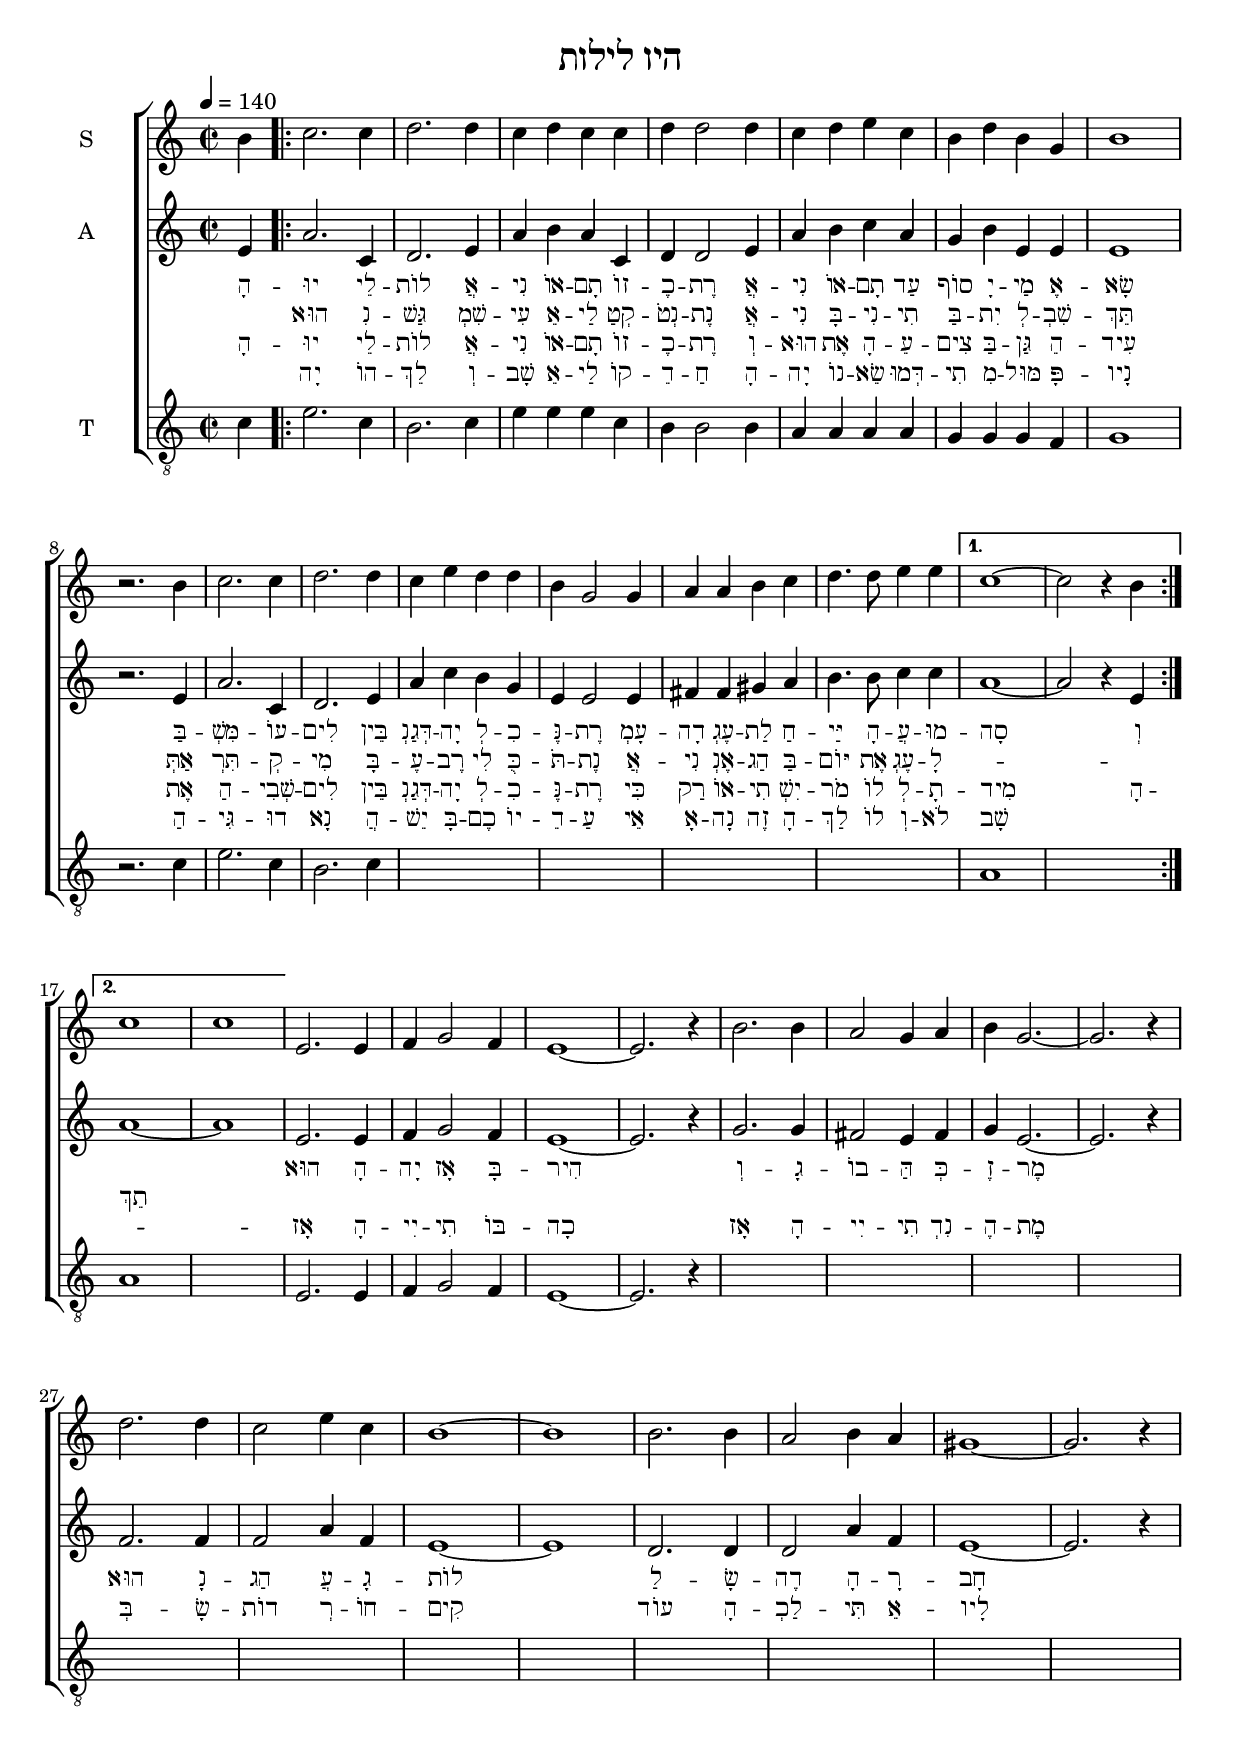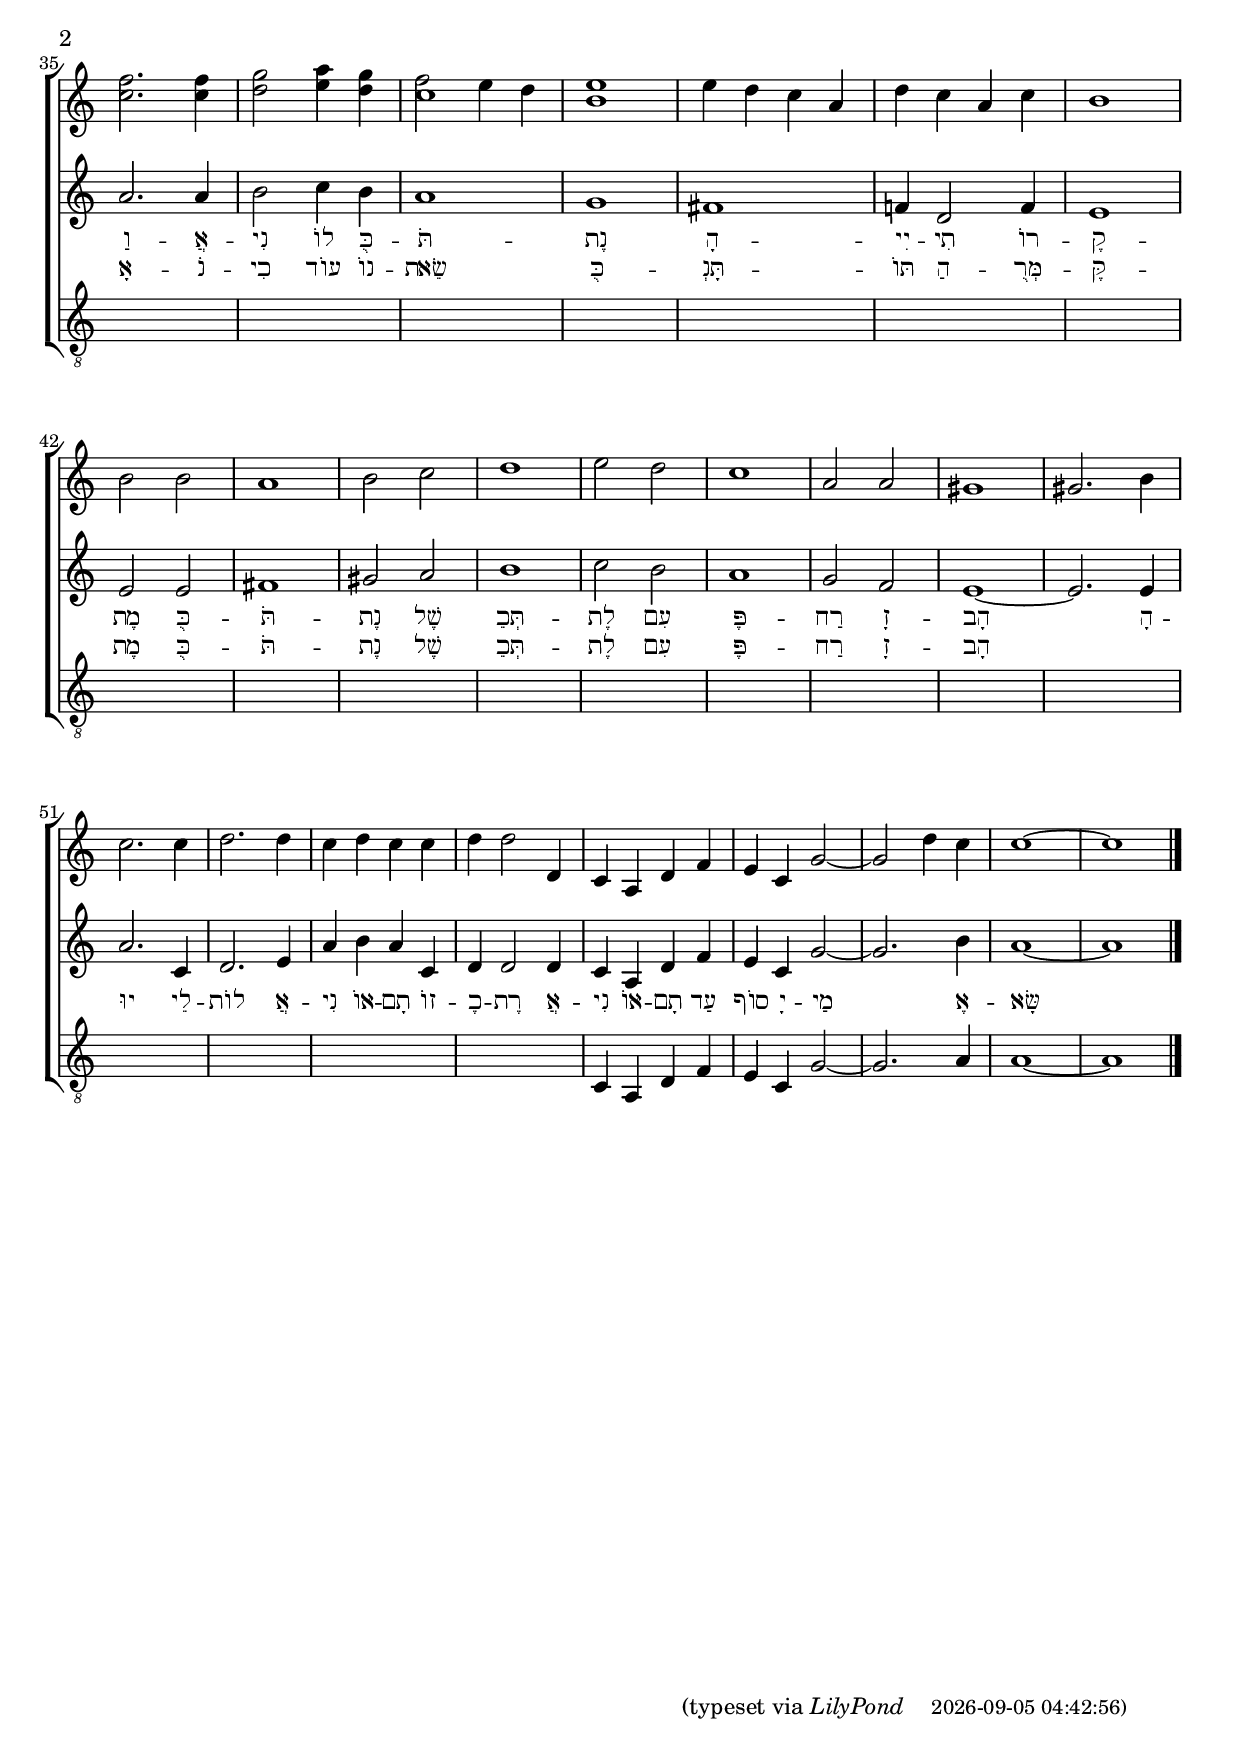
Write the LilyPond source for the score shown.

\version "2.22.1"
\include "english.ly"

% #(set-global-staff-size 19.0)

global = {
  \key a \minor
  \time 2/2
  \tempo 4 = 140
}

hOnelyricsA = \lyricmode {

% RTL

הָ -- יוּ לֵי -- לוֹת  אֲ -- נִי אוֹ -- תָם זוֹ -- כֶ -- רֶת
אֲ -- נִי אוֹ -- תָם עַד סוֹף יָ -- מַי אֶ -- שָּׂא
בַּ -- מִּשְׁ -- עוֹ -- לִים בֵּין דְּגַנְ -- יָה לְ -- כִ -- נֶּ -- רֶת
עָמְ -- דָה עֶגְ -- לַת חַ -- יַּי הָ -- עֲ -- מוּ -- סָה
וְ

% LTR
}

hTwolyricsA = \lyricmode {


_ הוּא נִ -- גַּשׁ שִׁמְ -- עִי אֵ -- לַי קְטַ -- נְטֹ -- נֶת
אֲ -- נִי בָּ -- נִי -- תִי בַּ -- יִת לְ -- שִׁבְ -- תֵּךְ
אַתְּ תִּרְ -- קְ -- מִי בָּ -- עֶ -- רֶב לִי כֻּ -- תֹּ -- נֶת
אֲ -- נִי אֶנְ -- הַג בַּ -- יּוֹם אֶת עֶגְ -- לָ --

% תֵךְ

% LTR
}


tailOneA = \lyricmode {

הוּּא הָ -- יָה אָז בָּ -- הִיר וְ -- גָ -- בוֹ -- הַּ כְּ -- זֶ -- מֶר
הוּא נָ -- הַג עֲ -- גָ -- לוֹת לַ -- שָּׂ -- דֶה הָ -- רָ -- חָב
וַ -- אֲ -- נִי לוֹ כֻּ -- תֹּ -- נֶת הָ -- יִי -- תִי רוֹ -- קֶ -- מֶת
כֻּ -- תֹּ -- נֶת שֶׁל תְּכֵ -- לֶת עִם פֶּ -- רַח זָ -- הָב

הָ -- יוּ לֵי -- לוֹת אֲ -- נִי אוֹ -- תָם זוֹ -- כֶ -- רֶת
אֲ -- נִי אוֹ -- תָם עַד סוֹף יָ -- מַי אֶ -- שָֹּא



% LTR
}


hOnelyricsB = \lyricmode {

% RTL

הָ -- יוּ לֵי -- לוֹת אֲ -- נִי אוֹ -- תָם זוֹ -- כֶ -- רֶת
וְ -- הוּא אֶת הָ -- עֵ -- צִים בַּ -- גַּן הֵ -- עִיד
אֶת הַ -- שְּׁבִי -- לִים בֵּין דְּגַנְ -- יָה לְ -- כִ -- נֶּ -- רֶת
כִּי רַק אוֹ -- תִי יִשְׁ -- מֹר לוֹ לְ -- תָ -- מִיד
הָ --

% LTR
}

hTwolyricsB = \lyricmode {

_ -- יָה הוֹ -- לֵךְ וְ -- שָׁב אֵ -- לַי קוֹ -- דֵ -- חַ
הָ -- יָה נוֹ -- שֵׂא דְּמוּ -- תִי מִ -- מּוּל פָּ -- נָיו
הַ -- גִּי -- דוּ נָא הֲ -- יֵשׁ בָּ -- כֶם יוֹ -- דֵ -- עַ
אֵי אָ -- נָה זֶה הָ -- לַךְ לוֹ וְ -- לֹא שָׁב

% LTR
}


tailOneB = \lyricmode {

אָז הָ -- יִי -- תִי בּוֹ -- כָה אָז הָ -- יִי -- תִי נִדְ -- הֶ -- מֶת
בְּ -- שָׂ -- דוֹת רְ -- חוֹ -- קִים עוֹד הָ -- לַכְ -- תִּי אֵ -- לָיו
אָ -- נֹ -- כִי עוֹד נוֹ -- שֵׂאת כֻּ -- תָּנְ -- תּוֹ הַ -- מְּרֻ -- קֶּ -- מֶת
כֻּ -- תֹּ -- נֶת שֶׁל תְּכֵ -- לֶת עִם פֶּ -- רַח זָ -- הָב

% LTR
}


sopMusic = \relative c' {
  \partial 4 b'4 |
  \repeat volta 2 {
  c2. c4 |
  d2. d4 |
  c4 d c c |
  d4 d2 d4 |
  c d e c |
  b4 d b g |
  b1 |
  r2. b4 |
  c2. c4 |
  d2. d4 |
  c e d d |
  b g2 g4 |
  a4 a b c |
  d4. d8 e4 e |
  }
  \alternative {
    % \volta 1
    {
      c1~ |
      c2 r4 b4 |
    }
\break
    % \volta 2
    {
      c1~ |
      c1  |
    }
  }
  c1 |
  c1 |
  % hu haya
  e,2. e4 |
  f4 g2 f4 |
  e1~ |
  e2. r4 |
  % veGavoha
  b'2. b4 |
  a2 g4 a |
  % zemer
  b4 g2.~ |
  g2. r4 |
\break
  d'2. d4 |
  c2 e4 c4 |
  b1~ |
  b1
  % lasade
  b2. b4 |
  a2 b4 a4 |
  gs1~ |
  gs2. r4 |
\break
  % vaani bar-35
  << c2. f2.>> << c4 f4>> |
  << d2 g2>> <<e4 a4>> << d, g >> |
  << {f2 e4 d} {c1} >> |
  << b1 e1 >> |
  % hayiti
  e4 d c a |
  d c a c |
  % ke 
  b1 |
  % mat
  b2 b2 |
  % ...tonet
  a1 |
  b2 c2 |
  d1 |
  e2 d2 |
  c1 |
  a2 a2 |
  gs1 |
  gs2. b4 | % ... ha
\break
  % yu
  c2. c4 |
  d2. d4 |
  c4 d c c |
  d4 d2 d,4 |
  % ani ad sof yamay
  c4 a d f |
  e c g'2~ |
  g2 d'4 c4 |
  c1~ |
  c1 \bar "|."
}

altMusic = \relative c' {
  \partial 4 e4 |
  \repeat volta 2 {
  a2. c,4 |
  d2. e4 |
  a4 b a c, |
  d d2 e4 |
  a b c a |
  g b e, e |
  e1 |
  r2. e4 |
  a2. c,4 |
  d2. e4 |
  a4 c b g |
  e e2 e4 |
  fs fs gs a |
  b4. b8 c4 c |
  }
  \alternative {
    % \volta 1
    {
      a1~ |
      a2 r4 e4 |
    }
    % \volta 2
    {
      a1~ |
      a1  |
    }
  }
  % }
  e2. e4 |
  f4 g2 f4 |
  e1~ |
  e2. r4 |
  % veGavoha
  g2. g4 |
  fs2 e4 fs4 |
  % zemer
  g4 e2.~ |
  e2. r4 |
  f2. f4 |
  f2 a4 f4 |
  e1~ |
  e1
  % basade
  d2. d4 |
  d2 a'4 f4 |
  e1~ |
  e2. r4 |
  % vaani
  a2. a4 |
  b2 c4 b |
  a1 |
  g1 |
  % hayiti
  fs1 |
  f!4 d2 f4 |
  e1 |
  e2 e2 |
  fs1
  gs2 a |
  b1 |
  c2 b2 |
  a1 |
  g2 f2 |
  e1~ |
  e2. e4 |
  a2. c,4 |
  d2. e4 |
  a4 b a c, |
  d d2 d4 |
  % ani ad sof yamay
  c4 a d f |
  e c g'2~ |
  g2. b4 |
  a1~ |
  a1 \bar "|."


}

tenMusic = \relative c {
  \partial 4 c'4 |
  \repeat volta 2 {
  e2. c4 |
  b2. c4 |
  e e e c  |
  b4 b2 b4 |
  a a a a |
  g g g f |
  g1 |
  r2. c4 |
  e2. c4 |
  b2. c4 |
  s1 |
  s1 |
  s1 |
  s1 |
  }
  \alternative {
    % \volta 1
    {
      a1 |
      s1 |
    }
    % \volta 2
    {
      a1 |
      s1  |
    }
  }
  % }
  % hu haya
  e2. e4 |
  f4 g2 f4 |
  e1~ |
  e2. r4 |
  s1 |
  s1 |
  s1 |
  s1 |
  s1 |
  s1 |
  s1 |
  s1 |
  s1 |
  s1 |
  s1 |
  s1 |
  s1 |
  s1 |
  s1 |
  s1 |
  s1 |
  s1 |
  s1 |
  s1 |
  s1 |
  s1 |
  s1 |
  s1 |
  s1 |
  s1 |
  s1 |
  s1 |
  s1 |
  s1 |
  s1 |
  s1 |
  % ani ad sof yamay
  c4 a d f |
  e c g'2~ |
  g2. a4 |
  a1~ |
  a1 \bar "|."
}

\header {
  title = "היו לילות"
  pdfauthor = "yotam.medini@gmail.com"
}

\paper{
  #(set-paper-size "a4")

  system-system-spacing.basic-distance = #16
  % system-distance = 5mm
  score-system-spacing =
    #'((basic-distance . 12)
      (minimum-distance . 8)
      (padding . 1)
      (stretchability . 12))

  oddFooterMarkup = \markup {
      \hspace #60
      \on-the-fly #last-page { (typeset via \italic "LilyPond"
      \small \typewriter
      \hspace #2
      \small
      \simple #(strftime "%Y-%m-%d %H:%M:%S)" (localtime (current-time)))
      }
  }
  evenFooterMarkup = \oddFooterMarkup
}

theMusic = {
  <<
    \new ChoirStaff <<

      \new Staff = "sop" <<
	\set Staff.midiInstrument = #"flute"
        \set Staff.midiMinimumVolume = #0.9
        \set Staff.midiMaximumVolume = #0.95
        \new Voice = "sopranos" {
          \set Staff.instrumentName = "S"
          <<
             % \stemUp
               \global \sopMusic
          >>
        }
      >>

      \new Staff = "alt" <<
        \set Staff.midiMinimumVolume = #0.9
        \set Staff.midiMaximumVolume = #0.95
	\set Staff.midiInstrument = #"oboe"
        \new Voice = "altos" {
          \set Staff.instrumentName = "A"
          <<
             % \stemUp
               \global \altMusic
          >>
        }
      >>


    \new Lyrics {
      \lyricsto "altos" {
        { \hOnelyricsA }
        \repeat unfold 1 { \skip 1 }
        { \tailOneA }
      }
    }
    \new Lyrics {
      \lyricsto "altos" {
        { \hTwolyricsA }
        \repeat unfold 2 { \skip 1 }
        תֵךְ
      }
    }

    \new Lyrics {
      \lyricsto "altos" {
        { \hOnelyricsB }
        \repeat unfold 1 { \skip 1 }
        { \tailOneB }
      }
    }
    \new Lyrics {
      \lyricsto "altos" {
        { \hTwolyricsB }
        \repeat unfold 2 { \skip 1 }
      }
    }


      \new Staff = "ten" <<
	\set Staff.midiInstrument = #"cello"
        \clef "G_8"
        \new Voice = "tenors" {
          \set Staff.instrumentName = "T"
          <<
               \global \tenMusic
          >>
        }
      >>
    >>
  >>
}

\score {
  \theMusic
  \header { }

  \layout {
    % $(layout-set-staff-size 17)
    % \override LyricText #'font-size = #1.81
    % ragged-right = ##t
  }

}


%% MIDI SCORE
\score {
    \unfoldRepeats {
        \theMusic
    }
    \midi {
      midiMinimumVolume = #0.8
      midiMaximumVolume = #0.9
    }
}